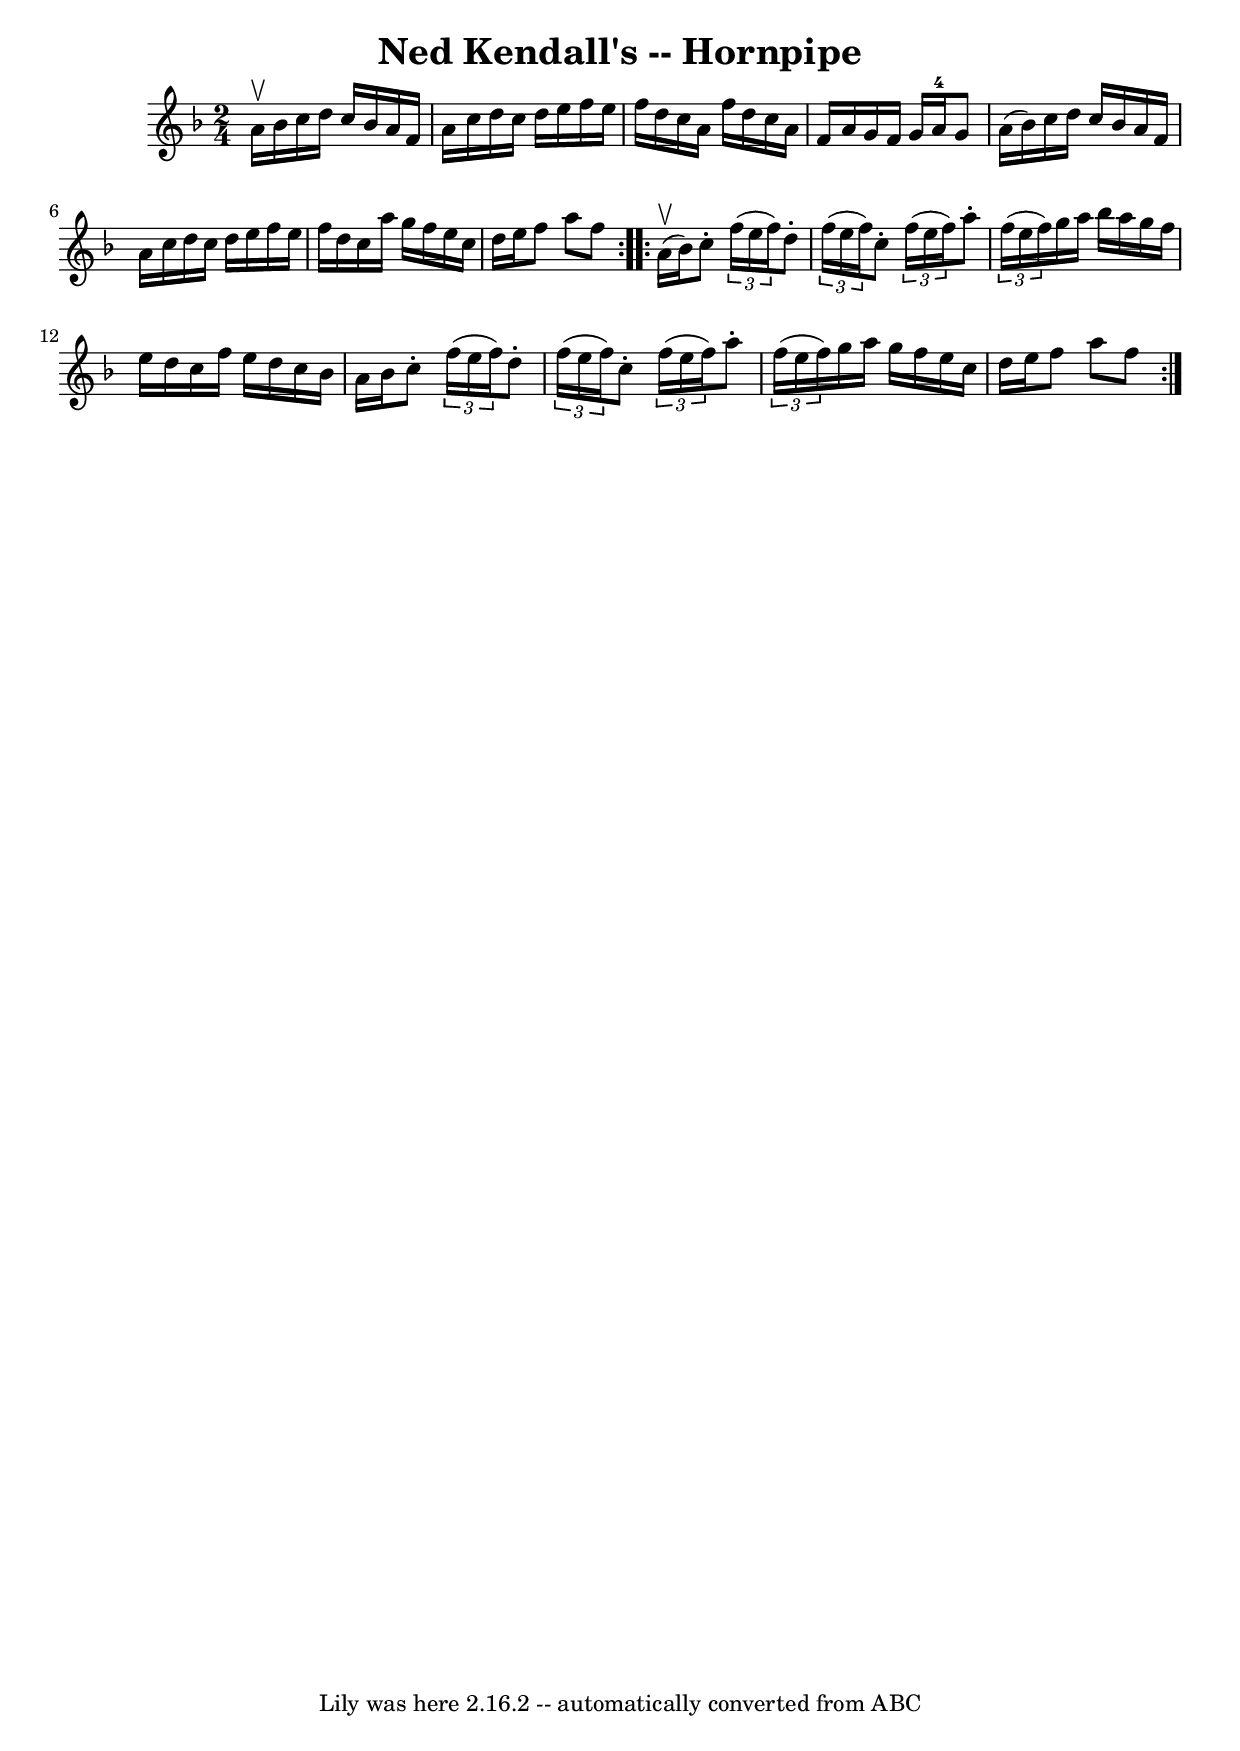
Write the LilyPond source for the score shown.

\version "2.7.40"
\include "Mammoth.ily"
\header {
	%% book = "Cole's 1000 Fiddle Tunes"
	crossRefNumber = "1"
	footnotes = ""
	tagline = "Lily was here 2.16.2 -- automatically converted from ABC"
	title = "Ned Kendall's -- Hornpipe"
}
voicedefault =  {
\set Score.defaultBarType = "empty"

\repeat volta 2 {
\time 2/4 \key f \major a'16^\upbow bes'16  |
 c''16 d''16    
c''16 bes'16 a'16 f'16 a'16 c''16  |
 d''16 c''16    
d''16 e''16 f''16 e''16 f''16 d''16  |
 c''16 a'16    
f''16 d''16 c''16 a'16 f'16 a'16  |
 g'16 f'16    
g'16 a'16-4 g'8 a'16 (bes'16) |
 c''16 d''16    
c''16 bes'16 a'16 f'16 a'16 c''16  |
 d''16 c''16    
d''16 e''16 f''16 e''16 f''16 d''16  |
 c''16 a''16   
 g''16 f''16 e''16 c''16 d''16 e''16  |
 f''8 a''8    
f''8  }     \repeat volta 2 { a'16 (^\upbow bes'16) |
 c''8 -. 
  \times 2/3 { f''16 (e''16 f''16) } d''8 -.   \times 2/3 {   
f''16 (e''16 f''16) } |
 c''8 -.   \times 2/3 { f''16 (
e''16 f''16) } a''8 -.   \times 2/3 { f''16 (e''16 f''16) } 
|
 g''16 a''16 bes''16 a''16 g''16 f''16 e''16    
d''16  |
 c''16 f''16 e''16 d''16 c''16 bes'16 a'16   
 bes'16  |
 c''8 -.   \times 2/3 { f''16 (e''16 f''16) }   
d''8 -.   \times 2/3 { f''16 (e''16 f''16) } |
 c''8 -.   
\times 2/3 { f''16 (e''16 f''16) } a''8 -.   \times 2/3 { f''16 
(e''16 f''16) } |
 g''16 a''16 g''16 f''16 e''16   
 c''16 d''16 e''16  |
 f''8 a''8 f''8  }   
}

\score{
    <<

	\context Staff="default"
	{
	    \voicedefault 
	}

    >>
	\layout {
	}
	\midi {}
}
